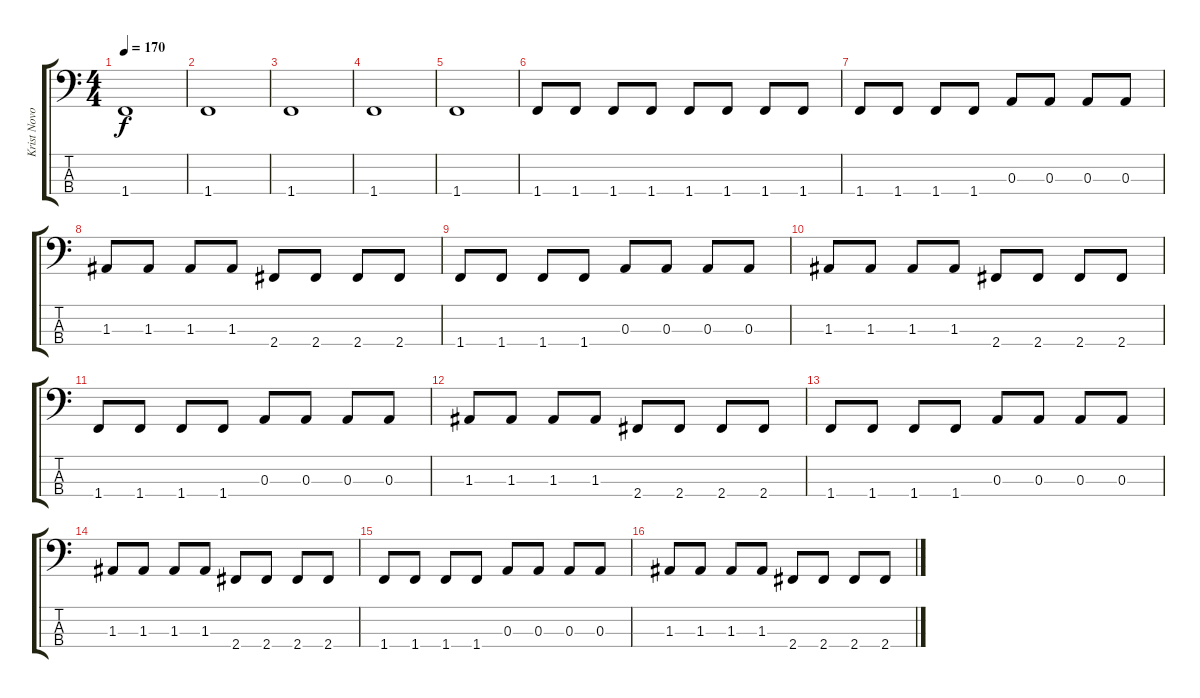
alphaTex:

\track ("Krist Novoselic" "Krist Novo") {instrument electricbassfinger}
\staff {score tabs}
\tuning (G2 D2 A1 E1) {hide}
\ts (4 4)
\tempo 170
\clef f4
\ks c
1.4.1{dy f} |
1.4.1 |
1.4.1 |
1.4.1 |
1.4.1 |
1.4.8 1.4.8 1.4.8 1.4.8 1.4.8 1.4.8 1.4.8 1.4.8 |
1.4.8 1.4.8 1.4.8 1.4.8 0.3.8 0.3.8 0.3.8 0.3.8 |
1.3.8 1.3.8 1.3.8 1.3.8 2.4.8 2.4.8 2.4.8 2.4.8 |
1.4.8 1.4.8 1.4.8 1.4.8 0.3.8 0.3.8 0.3.8 0.3.8 |
1.3.8 1.3.8 1.3.8 1.3.8 2.4.8 2.4.8 2.4.8 2.4.8 |
1.4.8 1.4.8 1.4.8 1.4.8 0.3.8 0.3.8 0.3.8 0.3.8 |
1.3.8 1.3.8 1.3.8 1.3.8 2.4.8 2.4.8 2.4.8 2.4.8 |
1.4.8 1.4.8 1.4.8 1.4.8 0.3.8 0.3.8 0.3.8 0.3.8 |
1.3.8 1.3.8 1.3.8 1.3.8 2.4.8 2.4.8 2.4.8 2.4.8 |
1.4.8 1.4.8 1.4.8 1.4.8 0.3.8 0.3.8 0.3.8 0.3.8 |
1.3.8 1.3.8 1.3.8 1.3.8 2.4.8 2.4.8 2.4.8 2.4.8
